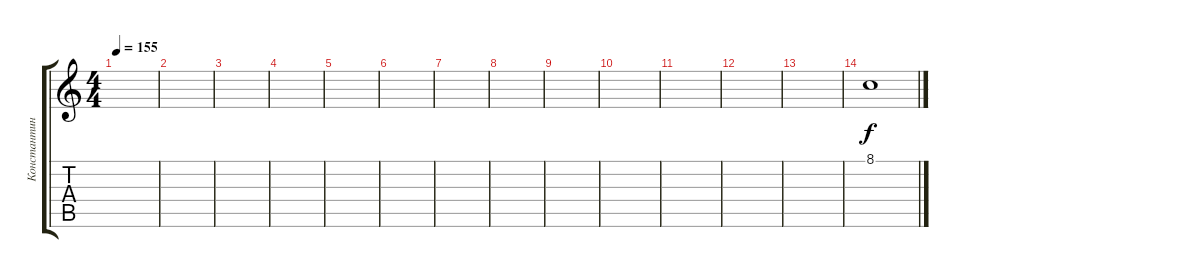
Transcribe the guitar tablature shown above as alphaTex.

\track ("Константин Бекрев" "Константин") {instrument tubularbells}
\staff {score tabs}
\tuning (E4 B3 G3 D3 A2 E2) {hide}
\ts (4 4)
\tempo 155
\clef g2
\ks c
|
|
|
|
|
|
|
|
|
|
|
|
|
8.1.1
